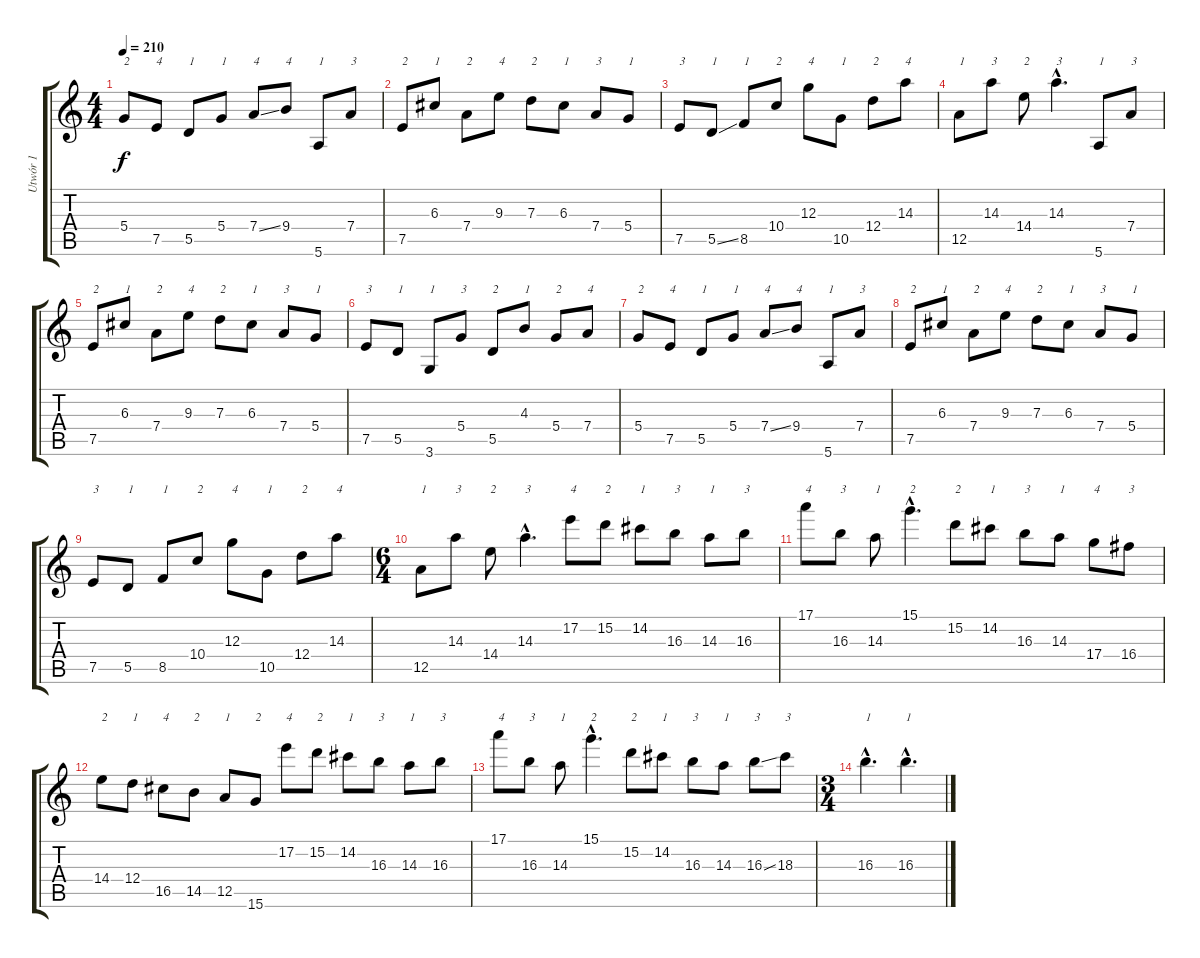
\track ("Utwór 1" "Utwór 1") {instrument distortionguitar}
\staff {score tabs}
\tuning (E4 B3 G3 D3 A2 E2) {hide}
\ts (4 4)
\tempo 210
\clef g2
\ks c
5.4.8{txt "2" dy f} 7.5.8{txt "4"} 5.5.8{txt "1"} 5.4.8{txt "1"} 7.4{ss}.8{txt "4"} 9.4.8{txt "4"} 5.6.8{txt "1"} 7.4.8{txt "3"} |
7.5.8{txt "2"} 6.3.8{txt "1"} 7.4.8{txt "2"} 9.3.8{txt "4"} 7.3.8{txt "2"} 6.3.8{txt "1"} 7.4.8{txt "3"} 5.4.8{txt "1"} |
7.5.8{txt "3"} 5.5{ss}.8{txt "1"} 8.5.8{txt "1"} 10.4.8{txt "2"} 12.3.8{txt "4"} 10.5.8{txt "1"} 12.4.8{txt "2"} 14.3.8{txt "4"} |
12.5.8{txt "1"} 14.3.8{txt "3"} 14.4.8{txt "2"} 14.3{hac}.4{d txt "3"} 5.6.8{txt "1"} 7.4.8{txt "3"} |
7.5.8{txt "2"} 6.3.8{txt "1"} 7.4.8{txt "2"} 9.3.8{txt "4"} 7.3.8{txt "2"} 6.3.8{txt "1"} 7.4.8{txt "3"} 5.4.8{txt "1"} |
7.5.8{txt "3"} 5.5.8{txt "1"} 3.6.8{txt "1"} 5.4.8{txt "3"} 5.5.8{txt "2"} 4.3.8{txt "1"} 5.4.8{txt "2"} 7.4.8{txt "4"} |
5.4.8{txt "2"} 7.5.8{txt "4"} 5.5.8{txt "1"} 5.4.8{txt "1"} 7.4{ss}.8{txt "4"} 9.4.8{txt "4"} 5.6.8{txt "1"} 7.4.8{txt "3"} |
7.5.8{txt "2"} 6.3.8{txt "1"} 7.4.8{txt "2"} 9.3.8{txt "4"} 7.3.8{txt "2"} 6.3.8{txt "1"} 7.4.8{txt "3"} 5.4.8{txt "1"} |
7.5.8{txt "3"} 5.5.8{txt "1"} 8.5.8{txt "1"} 10.4.8{txt "2"} 12.3.8{txt "4"} 10.5.8{txt "1"} 12.4.8{txt "2"} 14.3.8{txt "4"} |
\ts (6 4)
12.5.8{txt "1"} 14.3.8{txt "3"} 14.4.8{txt "2"} 14.3{hac}.4{d txt "3"} 17.2.8{txt "4"} 15.2.8{txt "2"} 14.2.8{txt "1"} 16.3.8{txt "3"} 14.3.8{txt "1"} 16.3.8{txt "3"} |
17.1.8{txt "4"} 16.3.8{txt "3"} 14.3.8{txt "1"} 15.1{hac}.4{d txt "2"} 15.2.8{txt "2"} 14.2.8{txt "1"} 16.3.8{txt "3"} 14.3.8{txt "1"} 17.4.8{txt "4"} 16.4.8{txt "3"} |
14.4.8{txt "2"} 12.4.8{txt "1"} 16.5.8{txt "4"} 14.5.8{txt "2"} 12.5.8{txt "1"} 15.6.8{txt "2"} 17.2.8{txt "4"} 15.2.8{txt "2"} 14.2.8{txt "1"} 16.3.8{txt "3"} 14.3.8{txt "1"} 16.3.8{txt "3"} |
17.1.8{txt "4"} 16.3.8{txt "3"} 14.3.8{txt "1"} 15.1{hac}.4{d txt "2"} 15.2.8{txt "2"} 14.2.8{txt "1"} 16.3.8{txt "3"} 14.3.8{txt "1"} 16.3{ss}.8{txt "3"} 18.3.8{txt "3"} |
\ts (3 4)
16.3{hac}.4{d txt "1"} 16.3{hac}.4{d txt "1"}
